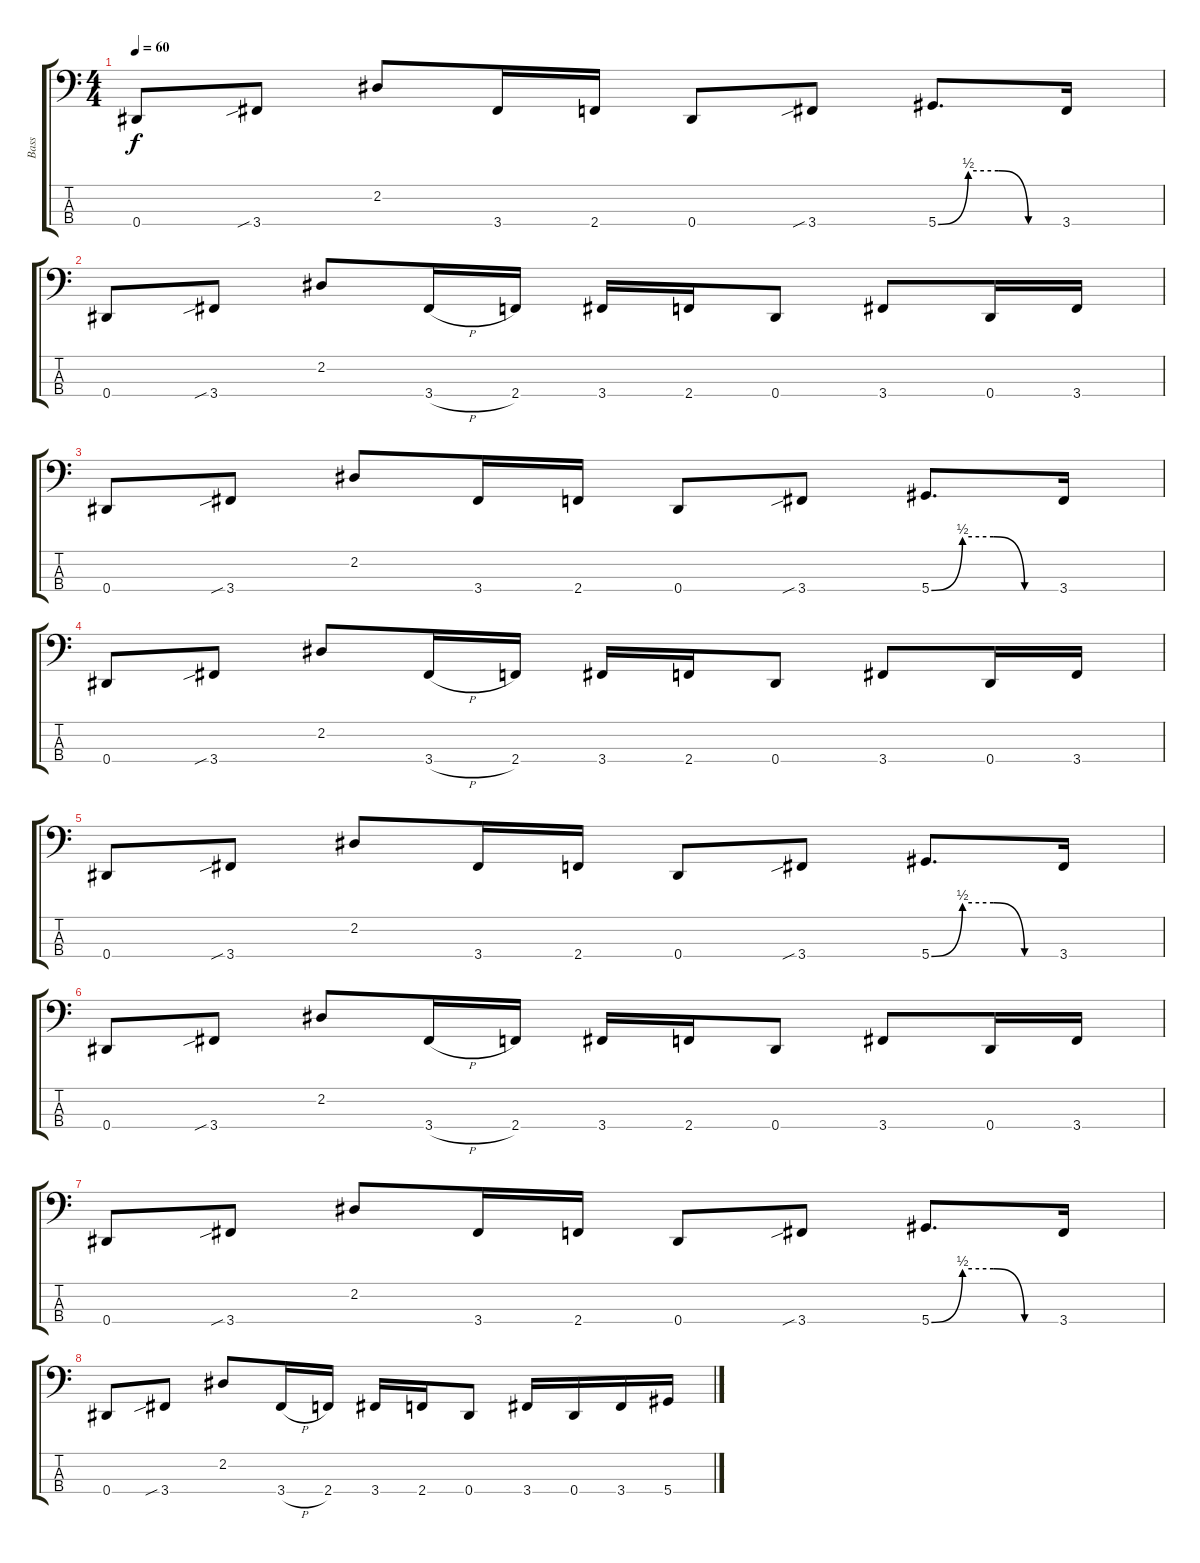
\track ("Bass" "Bass") {instrument electricbasspick}
\staff {score tabs}
\tuning (Gb2 Db2 Ab1 Eb1) {hide}
\ts (4 4)
\tempo 60
\clef f4
\ks c
0.4.8{dy f} 3.4{sib}.8 2.2.8 3.4.16 2.4.16 0.4.8 3.4{sib}.8 5.4{be (custom 0 0 15 2 30 2 45 0 60 0)}.8{d} 3.4.16 |
0.4.8 3.4{sib}.8 2.2.8 3.4{h}.16 2.4.16 3.4.16 2.4.16 0.4.8 3.4.8 0.4.16 3.4.16 |
0.4.8 3.4{sib}.8 2.2.8 3.4.16 2.4.16 0.4.8 3.4{sib}.8 5.4{be (custom 0 0 15 2 30 2 45 0 60 0)}.8{d} 3.4.16 |
0.4.8 3.4{sib}.8 2.2.8 3.4{h}.16 2.4.16 3.4.16 2.4.16 0.4.8 3.4.8 0.4.16 3.4.16 |
0.4.8 3.4{sib}.8 2.2.8 3.4.16 2.4.16 0.4.8 3.4{sib}.8 5.4{be (custom 0 0 15 2 30 2 45 0 60 0)}.8{d} 3.4.16 |
0.4.8 3.4{sib}.8 2.2.8 3.4{h}.16 2.4.16 3.4.16 2.4.16 0.4.8 3.4.8 0.4.16 3.4.16 |
0.4.8 3.4{sib}.8 2.2.8 3.4.16 2.4.16 0.4.8 3.4{sib}.8 5.4{be (custom 0 0 15 2 30 2 45 0 60 0)}.8{d} 3.4.16 |
0.4.8 3.4{sib}.8 2.2.8 3.4{h}.16 2.4.16 3.4.16 2.4.16 0.4.8 3.4.16 0.4.16 3.4.16 5.4.16
